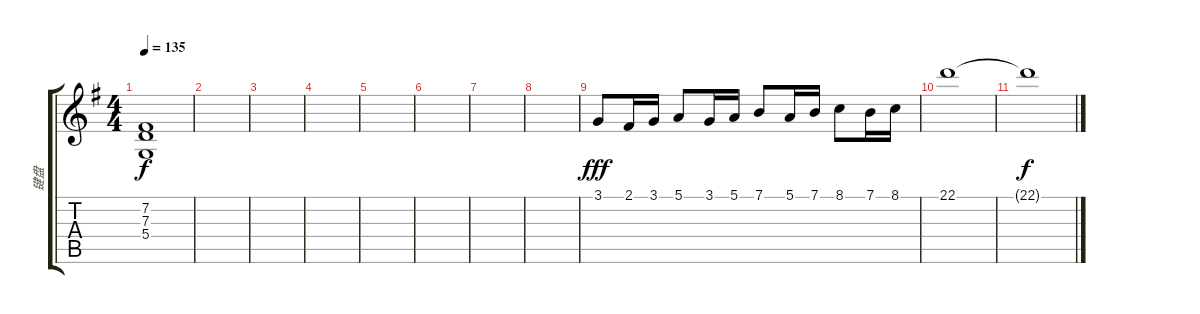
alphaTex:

\track ("键盘" "键盘") {instrument stringensemble1}
\staff {score tabs}
\tuning (E4 B3 G3 D3 A2 E2) {hide}
\ts (4 4)
\tempo 135
\clef g2
\ks g
(7.2{t} 7.3{t} 5.4{t}).1{dy f} |
|
|
|
|
|
|
|
3.1.8{dy fff} 2.1.16 3.1.16 5.1.8 3.1.16 5.1.16 7.1.8 5.1.16 7.1.16 8.1.8 7.1.16 8.1.16 |
22.1.1 |
22.1{t}.1{dy f}
